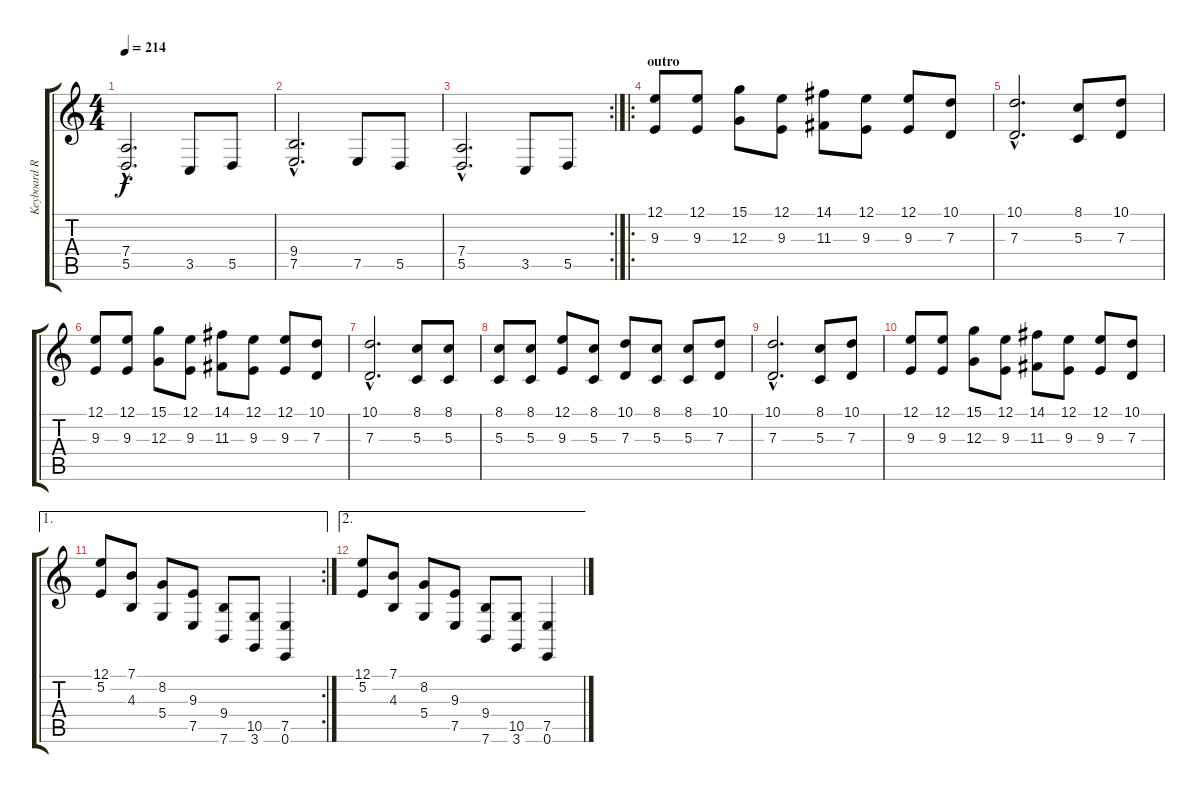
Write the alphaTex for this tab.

\track ("Keyboard Rhythms" "Keyboard R") {instrument stringensemble1}
\staff {score tabs}
\tuning (E4 B3 G3 D3 A2 E2) {hide}
\ts (4 4)
\tempo 214
\clef g2
\ks c
(7.4{hac} 5.5{hac}).2{d dy f} 3.5.8 5.5.8 |
(9.4{hac} 7.5{hac}).2{d} 7.5.8 5.5.8 |
\rc 2
(7.4{hac} 5.5{hac}).2{d} 3.5.8 5.5.8 |
\ro
\section ("" "outro")
(12.1 9.3).8 (12.1 9.3).8 (15.1 12.3).8 (12.1 9.3).8 (14.1 11.3).8 (12.1 9.3).8 (12.1 9.3).8 (10.1 7.3).8 |
(10.1{hac} 7.3{hac}).2{d} (8.1 5.3).8 (10.1 7.3).8 |
(12.1 9.3).8 (12.1 9.3).8 (15.1 12.3).8 (12.1 9.3).8 (14.1 11.3).8 (12.1 9.3).8 (12.1 9.3).8 (10.1 7.3).8 |
(10.1{hac} 7.3{hac}).2{d} (8.1 5.3).8 (8.1 5.3).8 |
(8.1 5.3).8 (8.1 5.3).8 (12.1 9.3).8 (8.1 5.3).8 (10.1 7.3).8 (8.1 5.3).8 (8.1 5.3).8 (10.1 7.3).8 |
(10.1{hac} 7.3{hac}).2{d} (8.1 5.3).8 (10.1 7.3).8 |
(12.1 9.3).8 (12.1 9.3).8 (15.1 12.3).8 (12.1 9.3).8 (14.1 11.3).8 (12.1 9.3).8 (12.1 9.3).8 (10.1 7.3).8 |
\ae 1
\rc 2
(12.1 5.2).8 (7.1 4.3).8 (8.2 5.4).8 (9.3 7.5).8 (9.4 7.6).8 (10.5 3.6).8 (7.5 0.6).4 |
\ae 2
(12.1 5.2).8 (7.1 4.3).8 (8.2 5.4).8 (9.3 7.5).8 (9.4 7.6).8 (10.5 3.6).8 (7.5 0.6).4
